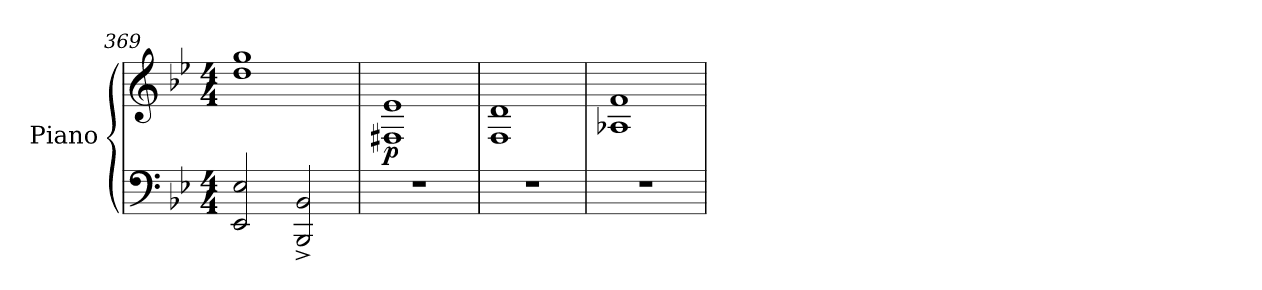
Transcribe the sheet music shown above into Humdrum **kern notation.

**kern	**kern	**dynam
*part1	*part1	*part1
*staff2	*staff1	*staff1/2
*I"Piano	*	*
*I'Pno.	*	*
*clefF4	*clefG2	*
*k[b-e-]	*k[b-e-]	*
*M4/4	*M4/4	*
=369	=369	=369
2EE-/ 2E-/	1dd 1gg	.
2BBB-/^ 2BB-/^	.	.
=370	=370	=370
!	!	!LO:DY:b
1r	1F#X 1e-	p
=371	=371	=371
1r	1F 1d	.
=372	=372	=372
1r	1A-X 1f	.
=	=	=
*-	*-	*-
